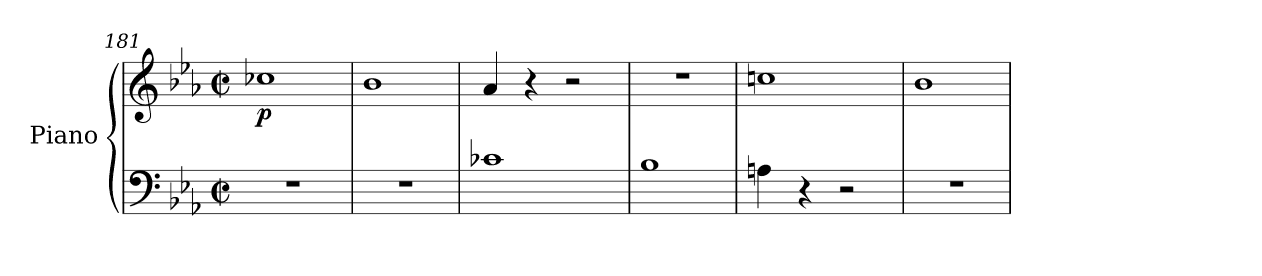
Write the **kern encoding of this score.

**kern	**kern	**dynam
*part1	*part1	*part1
*staff2	*staff1	*staff1/2
*I"Piano	*	*
*I'Pno	*	*
*clefF4	*clefG2	*
*k[b-e-a-]	*k[b-e-a-]	*
*M4/4	*M4/4	*
*met(c|)	*met(c|)	*
=181	=181	=181
!	!	!LO:DY:b
1r	1cc-X	p
=182	=182	=182
1r	1b-	.
!!LO:LB:g=z
=183	=183	=183
1c-X	4a-/	.
.	4r	.
.	2r	.
=184	=184	=184
1B-	1r	.
=185	=185	=185
4An\	1ccn	.
4r	.	.
2r	.	.
=186	=186	=186
1r	1b-	.
=	=	=
*-	*-	*-
